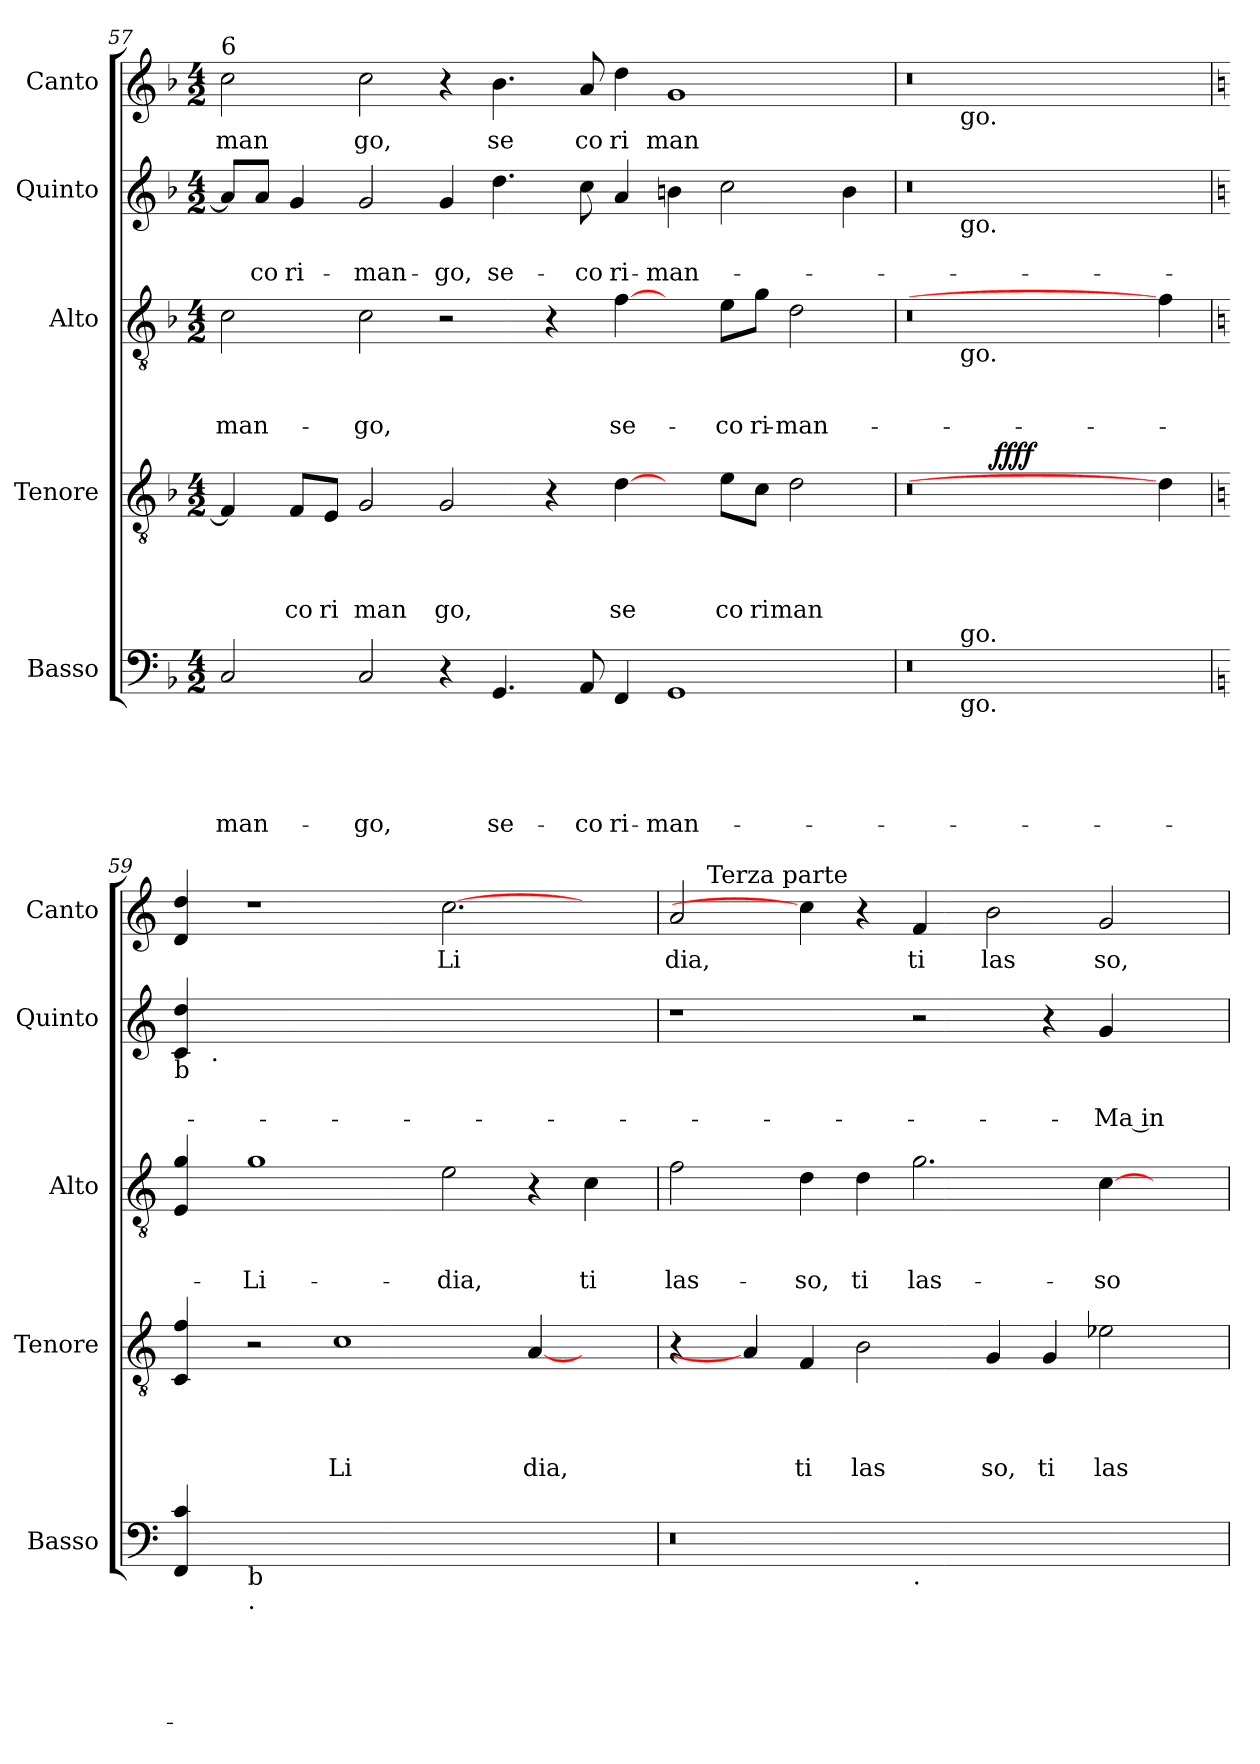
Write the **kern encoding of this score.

**kern	**text	**text	**text	**text	**text	**kern	**text	**text	**text	**text	**dynam	**kern	**text	**text	**text	**kern	**text	**text	**kern	**text
*part5	*part5	*part5	*part5	*part5	*part5	*part4	*part4	*part4	*part4	*part4	*part4	*part3	*part3	*part3	*part3	*part2	*part2	*part2	*part1	*part1
*staff5	*staff5	*staff5	*staff5	*staff5	*staff5	*staff4	*staff4	*staff4	*staff4	*staff4	*staff4	*staff3	*staff3	*staff3	*staff3	*staff2	*staff2	*staff2	*staff1	*staff1
*I"Basso	*	*	*	*	*	*I"Tenore	*	*	*	*	*	*I"Alto	*	*	*	*I"Quinto	*	*	*I"Canto	*
*I'Basso	*	*	*	*	*	*I'Tenore	*	*	*	*	*	*I'Alto	*	*	*	*I'Quinto	*	*	*I'Canto	*
*clefF4	*	*	*	*	*	*clefGv2	*	*	*	*	*	*clefGv2	*	*	*	*clefG2	*	*	*clefG2	*
*k[b-]	*	*	*	*	*	*k[b-]	*	*	*	*	*	*k[b-]	*	*	*	*k[b-]	*	*	*k[b-]	*
*F:	*	*	*	*	*	*F:	*	*	*	*	*	*F:	*	*	*	*F:	*	*	*F:	*
*M4/2	*	*	*	*	*	*M4/2	*	*	*	*	*	*M4/2	*	*	*	*M4/2	*	*	*M4/2	*
=57	=57	=57	=57	=57	=57	=57	=57	=57	=57	=57	=57	=57	=57	=57	=57	=57	=57	=57	=57	=57
!	!	!	!	!	!	!	!	!	!	!	!	!	!	!	!	!	!	!	!LO:TX:a:t=6	!
!	!	!	!	!	!LO:LY:b	!	!	!	!	!	!	!	!	!	!LO:LY:b	!	!	!	!	!LO:LY:b
2C/	.	.	.	.	-man-	4F/]	.	.	.	.	.	2c\	.	.	-man-	8a/L]	.	.	2cc>\	man
!	!	!	!	!	!	!	!	!	!	!	!	!	!	!	!	!	!	!LO:LY:b	!	!
.	.	.	.	.	.	.	.	.	.	.	.	.	.	.	.	8a/J	.	-co	.	.
!	!	!	!	!	!	!	!	!	!	!LO:LY:b	!	!	!	!	!	!	!	!LO:LY:b	!	!
.	.	.	.	.	.	8F/L	.	.	.	co	.	.	.	.	.	4g/	.	ri-	.	.
!	!	!	!	!	!	!	!	!	!	!LO:LY:b	!	!	!	!	!	!	!	!	!	!
.	.	.	.	.	.	8E/J	.	.	.	ri	.	.	.	.	.	.	.	.	.	.
!	!	!	!	!	!LO:LY:b	!	!	!	!	!LO:LY:b	!	!	!	!	!LO:LY:b	!	!	!LO:LY:b	!	!LO:LY:b
2C/	.	.	.	.	-go,	2G/	.	.	.	man	.	2c\	.	.	-go,	2g/	.	-man-	2cc\	go,
!	!	!	!	!	!	!	!	!	!	!LO:LY:b	!	!	!	!	!	!	!	!LO:LY:b	!	!
4r	.	.	.	.	.	2G/	.	.	.	go,	.	2r	.	.	.	4g/	.	-go,	4r	.
!	!	!	!	!	!LO:LY:b	!	!	!	!	!	!	!	!	!	!	!	!	!LO:LY:b	!	!LO:LY:b
4.GG/	.	.	.	.	se-	.	.	.	.	.	.	.	.	.	.	4.dd\	.	se-	4.b-\	se
.	.	.	.	.	.	4r	.	.	.	.	.	4r	.	.	.	.	.	.	.	.
!	!	!	!	!	!LO:LY:b	!	!	!	!	!	!	!	!	!	!	!	!	!LO:LY:b	!	!LO:LY:b
8AA/	.	.	.	.	-co	.	.	.	.	.	.	.	.	.	.	8cc\	.	-co	8a/	co
!	!	!	!	!	!LO:LY:b	!	!	!	!	!LO:LY:b	!	!	!	!	!LO:LY:b	!	!	!LO:LY:b	!	!LO:LY:b
4FF/	.	.	.	.	ri-	[4d\	.	.	.	se	.	[4f\	.	.	se-	4a/	.	ri-	4dd\	ri
!	!	!	!	!	!LO:LY:b	!	!	!	!	!	!	!	!	!	!	!	!	!LO:LY:b	!	!LO:LY:b
1GG	.	.	.	.	-man-	4ryy	.	.	.	.	.	4ryy	.	.	.	4bn\	.	-man-	1g	man
!	!	!	!	!	!	!	!	!	!	!LO:LY:b	!	!	!	!	!LO:LY:b	!	!	!	!	!
.	.	.	.	.	.	8e\L	.	.	.	co	.	8e\L	.	.	-co	2cc\	.	.	.	.
!	!	!	!	!	!	!	!	!	!	!LO:LY:b	!	!	!	!	!LO:LY:b	!	!	!	!	!
.	.	.	.	.	.	8c\J	.	.	.	ri	.	8g\J	.	.	ri-	.	.	.	.	.
!	!	!	!	!	!	!	!	!	!	!LO:LY:b	!	!	!	!	!LO:LY:b	!	!	!	!	!
.	.	.	.	.	.	2d\	.	.	.	man	.	2d\	.	.	-man-	.	.	.	.	.
.	.	.	.	.	.	.	.	.	.	.	.	.	.	.	.	4b\	.	.	.	.
=58	=58	=58	=58	=58	=58	=58	=58	=58	=58	=58	=58	=58	=58	=58	=58	=58	=58	=58	=58	=58
*^	*	*	*	*	*	*^	*	*	*	*	*	*^	*	*	*	*^	*	*	*^	*
0r	4ryy	.	.	.	.	.	0r	4.ryy	.	.	.	.	.	0r	4ryy	.	.	.	0r	4ryy	.	.	0r	4ryy	.
!	!	!	!	!	!	!	!	!	!	!	!	!	!	!	!	!	!	!	!	!	!	!	!	!LO:TX:b:t=go.	!
!	!	!	!	!	!	!	!	!	!	!	!	!	!	!	!	!	!	!	!	!LO:TX:b:t=go.	!	!	!	!	!
!	!	!	!	!	!	!	!	!	!	!	!	!	!	!	!LO:TX:b:t=go.	!	!	!	!	!	!	!	!	!	!
!	!LO:TX:b:t=go.	!	!	!	!	!	!	!	!	!	!	!	!	!	!	!	!	!	!	!	!	!	!	!	!
!	!LO:TX:a:t=go.	!	!	!	!	!	!	!	!	!	!	!	!	!	!	!	!	!	!	!	!	!	!	!	!
.	0ryy	.	.	.	.	.	.	.	.	.	.	.	.	.	0ryy	.	.	.	.	0ryy	.	.	.	0ryy	.
!	!	!	!	!	!	!	!	!	!	!	!	!	!LO:DY:b	!	!	!	!	!	!	!	!	!	!	!	!
.	.	.	.	.	.	.	.	1...ryy	.	.	.	.	ffff	.	.	.	.	.	.	.	.	.	.	.	.
4ryy	.	.	.	.	.	.	4d\]	.	.	.	.	.	.	4f\]	.	.	.	.	4ryy	.	.	.	4ryy	.	.
*v	*v	*	*	*	*	*	*	*	*	*	*	*	*	*v	*v	*	*	*	*	*	*	*	*v	*v	*
*	*	*	*	*	*	*v	*v	*	*	*	*	*	*	*	*	*	*	*	*	*	*	*
!!LO:LB:g=z
=59!	=59!	=59!	=59!	=59!	=59!	=59!	=59!	=59!	=59!	=59!	=59!	=59!	=59!	=59!	=59!	=59!	=59!	=59!	=59!	=59!	=59!
*k[]	*	*	*	*	*	*k[]	*	*	*	*	*	*k[]	*	*	*	*k[]	*	*	*	*k[]	*
*C:	*	*	*	*	*	*C:	*	*	*	*	*	*C:	*	*	*	*C:	*	*	*	*C:	*
*^	*	*	*	*	*	*^	*	*	*	*	*	*^	*	*	*	*	*	*	*	*^	*
!	!	!	!	!	!	!	!	!	!	!	!	!	!	!	!	!	!	!	!	!	!	!	!LO:TX:b:t=b	!	!
!	!	!	!	!	!	!	!	!	!	!	!	!	!	!	!	!	!	!	!LO:TX:b:t=b	!	!	!	!	!	!
!	!	!	!	!	!	!	!	!	!	!	!	!	!	!LO:TX:b:t=b	!	!	!	!	!	!	!	!	!	!	!
!	!	!	!	!	!	!	!LO:TX:b:t=b	!	!	!	!	!	!	!	!	!	!	!	!	!	!	!	!	!	!
*v	*v	*	*	*	*	*	*	*	*	*	*	*	*	*v	*v	*	*	*	*	*	*	*	*v	*v	*
*	*	*	*	*	*	*v	*v	*	*	*	*	*	*	*	*	*	*	*	*	*	*	*
4FF/ 4c/	.	.	.	.	.	4C/ 4f/	.	.	.	.	.	4E/ 4g/	.	.	.	4c/ 4dd/	8ryy	.	.	4d/ 4dd/	.
!	!	!	!	!	!	!	!	!	!	!	!	!	!	!	!	!	!LO:TX:b:t=.	!	!	!	!
.	.	.	.	.	.	.	.	.	.	.	.	.	.	.	.	.	1ryy	.	.	.	.
!LO:TX:b:t=b	!	!	!	!	!	!	!	!	!	!	!	!	!	!	!	!	!	!	!	!	!
!LO:TX:b:t=.	!	!	!	!	!	!	!	!	!	!	!	!	!	!	!	!	!	!	!	!	!
!	!	!	!	!	!	!	!	!	!	!	!	!	!	!	!LO:LY:b	!	!	!	!	!	!
0ryy	.	.	.	.	.	2r	.	.	.	.	.	1g	.	.	-Li-	0ryy	.	.	.	1r	.
!	!	!	!	!	!	!	!	!	!	!LO:LY:b	!	!	!	!	!	!	!	!	!	!	!
.	.	.	.	.	.	1c	.	.	.	Li	.	.	.	.	.	.	.	.	.	.	.
.	.	.	.	.	.	.	.	.	.	.	.	.	.	.	.	.	1ryy	.	.	.	.
!	!	!	!	!	!	!	!	!	!	!	!	!	!	!	!LO:LY:b	!	!	!	!	!	!LO:LY:b
.	.	.	.	.	.	.	.	.	.	.	.	2e\	.	.	-dia,	.	.	.	.	[2.cc	Li
!	!	!	!	!	!	!	!	!	!	!LO:LY:b	!	!	!	!	!	!	!	!	!	!	!
.	.	.	.	.	.	[4A/	.	.	.	dia,	.	4r	.	.	.	.	.	.	.	.	.
!	!	!	!	!	!	!	!	!	!	!	!	!	!	!	!LO:LY:b	!	!	!	!	!	!
.	.	.	.	.	.	4ryy	.	.	.	.	.	4c\	.	.	ti	.	.	.	.	4ryy	.
.	.	.	.	.	.	.	.	.	.	.	.	.	.	.	.	.	8ryy	.	.	.	.
=60	=60	=60	=60	=60	=60	=60	=60	=60	=60	=60	=60	=60	=60	=60	=60	=60	=60	=60	=60	=60	=60
!	!	!	!	!	!	!	!	!	!	!	!	!	!	!	!LO:LY:b	!	!	!	!	!	!LO:LY:b
*^	*	*	*	*	*	*	*	*	*	*	*	*	*	*	*	*v	*v	*	*	*^	*
0r	1ryy	.	.	.	.	.	4r	.	.	.	.	.	2f\	.	.	las-	1r	.	.	2a/	8ryy	dia,
!	!	!	!	!	!	!	!	!	!	!	!	!	!	!	!	!	!	!	!	!	!LO:TX:a:t=Terza parte	!
.	.	.	.	.	.	.	.	.	.	.	.	.	.	.	.	.	.	.	.	.	1ryy	.
.	.	.	.	.	.	.	4A/]	.	.	.	.	.	.	.	.	.	.	.	.	.	.	.
!	!	!	!	!	!	!	!	!	!	!	!LO:LY:b	!	!	!	!	!LO:LY:b	!	!	!	!	!	!
.	.	.	.	.	.	.	4F/	.	.	.	ti	.	4d\	.	.	-so,	.	.	.	4cc]	.	.
!	!	!	!	!	!	!	!	!	!	!	!LO:LY:b	!	!	!	!	!LO:LY:b	!	!	!	!	!	!
.	.	.	.	.	.	.	2B\	.	.	.	las	.	4d\	.	.	ti	.	.	.	4r	.	.
!	!LO:TX:b:t=.	!	!	!	!	!	!	!	!	!	!	!	!	!	!	!	!	!	!	!	!	!
!	!	!	!	!	!	!	!	!	!	!	!	!	!	!	!	!LO:LY:b	!	!	!	!	!	!LO:LY:b
.	1ryy	.	.	.	.	.	.	.	.	.	.	.	2.g\	.	.	las-	2r	.	.	4f/	.	ti
.	.	.	.	.	.	.	.	.	.	.	.	.	.	.	.	.	.	.	.	.	1ryy	.
!	!	!	!	!	!	!	!	!	!	!	!LO:LY:b	!	!	!	!	!	!	!	!	!	!	!LO:LY:b
.	.	.	.	.	.	.	4G/	.	.	.	so,	.	.	.	.	.	.	.	.	2b\	.	las
!	!	!	!	!	!	!	!	!	!	!	!LO:LY:b	!	!	!	!	!	!	!	!	!	!	!
.	.	.	.	.	.	.	4G/	.	.	.	ti	.	.	.	.	.	4r	.	.	.	.	.
!	!	!	!	!	!	!	!	!	!	!	!LO:LY:b	!	!	!	!	!LO:LY:b	!	!	!LO:LY:b:rj	!	!	!LO:LY:b
.	.	.	.	.	.	.	2e-X\	.	.	.	las	.	[>4c\	.	.	-so	4g/	.	-Ma in	2g/	.	so,
4ryy	4ryy	.	.	.	.	.	.	.	.	.	.	.	4ryy	.	.	.	4ryy	.	.	.	.	.
.	.	.	.	.	.	.	.	.	.	.	.	.	.	.	.	.	.	.	.	.	8ryy	.
*v	*v	*	*	*	*	*	*	*	*	*	*	*	*	*	*	*	*	*	*	*v	*v	*
=	=	=	=	=	=	=	=	=	=	=	=	=	=	=	=	=	=	=	=	=
*-	*-	*-	*-	*-	*-	*-	*-	*-	*-	*-	*-	*-	*-	*-	*-	*-	*-	*-	*-	*-
